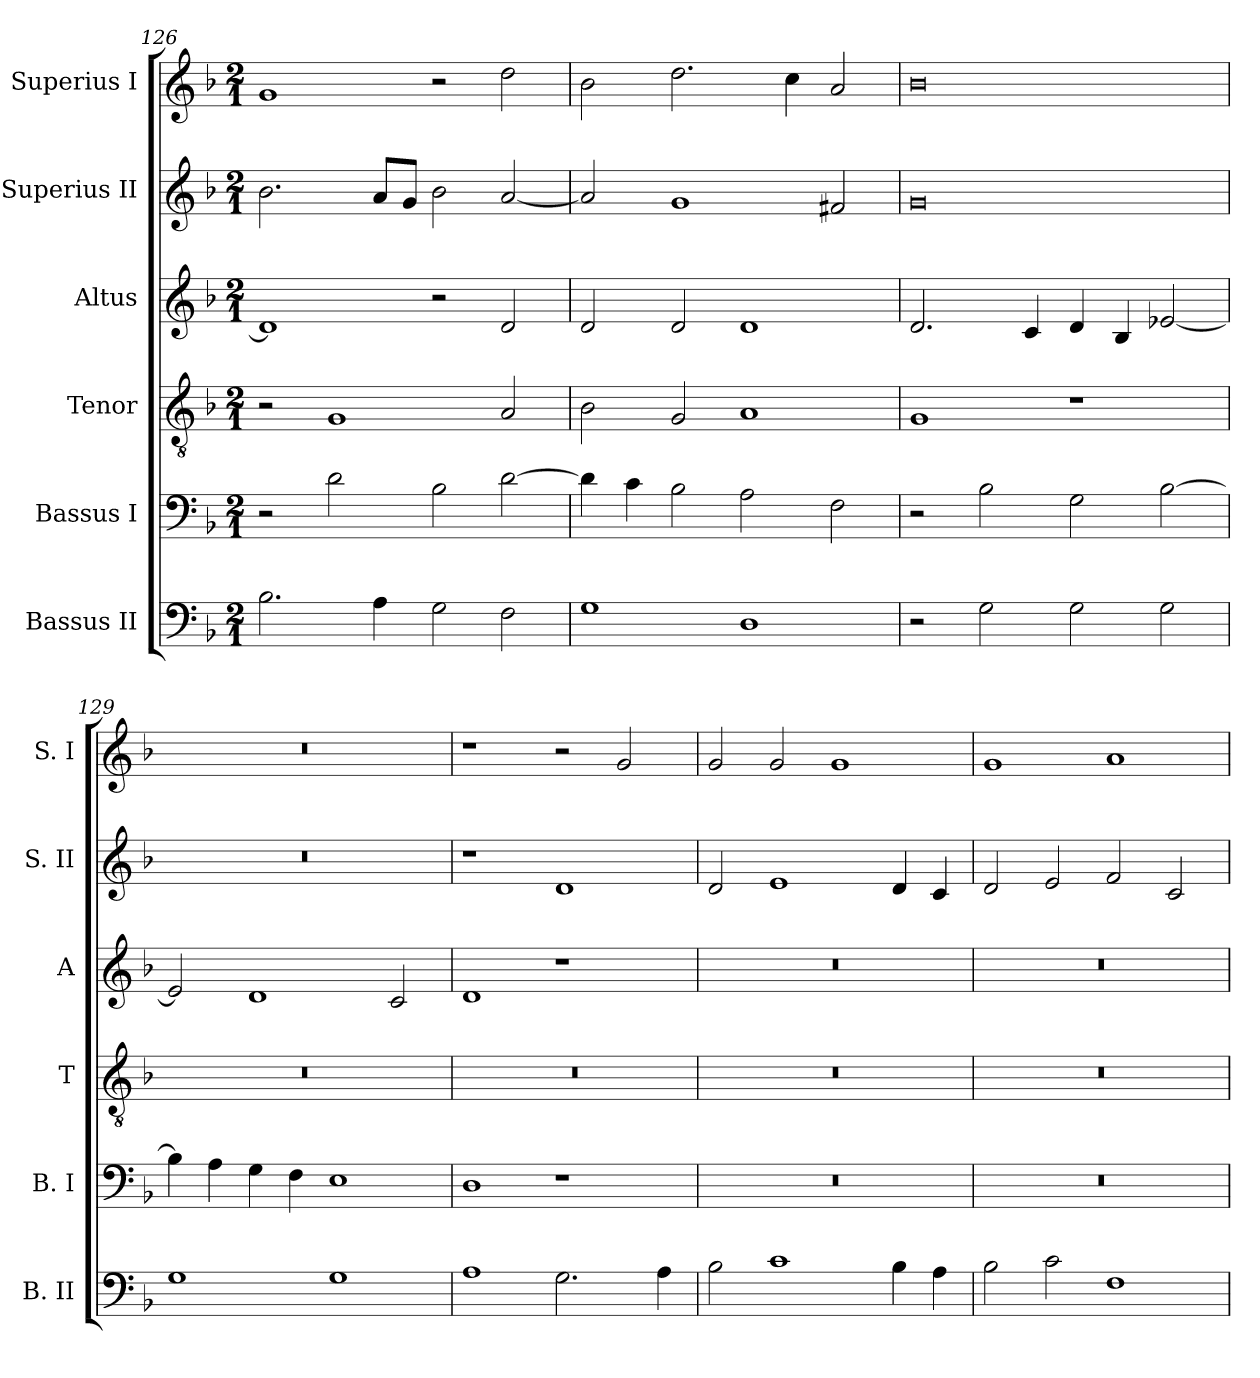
**kern	**kern	**kern	**kern	**kern	**kern
*part6	*part5	*part4	*part3	*part2	*part1
*staff6	*staff5	*staff4	*staff3	*staff2	*staff1
*I"Bassus II	*I"Bassus I	*I"Tenor	*I"Altus	*I"Superius II	*I"Superius I
*I'B. II	*I'B. I	*I'T	*I'A	*I'S. II	*I'S. I
*clefF4	*clefF4	*clefGv2	*clefG2	*clefG2	*clefG2
*k[b-]	*k[b-]	*k[b-]	*k[b-]	*k[b-]	*k[b-]
*F:	*F:	*F:	*F:	*F:	*F:
*M2/1	*M2/1	*M2/1	*M2/1	*M2/1	*M2/1
=126	=126	=126	=126	=126	=126
2.B-	2r	2r	1d]	2.b-	1g
.	2d	1G	.	.	.
4A	.	.	.	8aL	.
.	.	.	.	8gJ	.
2G	2B-	.	2r	2b-	2r
2F	[2d	2A	2d	[2a	2dd
=127	=127	=127	=127	=127	=127
1G	4d]	2B-	2d	2a]	2b-
.	4c	.	.	.	.
.	2B-	2G	2d	1g	2.dd
1D	2A	1A	1d	.	.
.	.	.	.	.	4cc
.	2F	.	.	2f#X	2a
=128	=128	=128	=128	=128	=128
2r	2r	1G	2.d	0g	0b-
2G	2B-	.	.	.	.
.	.	.	4c	.	.
2G	2G	1r	4d	.	.
.	.	.	4B-	.	.
2G	[2B-	.	[2e-X	.	.
=129	=129	=129	=129	=129	=129
1G	4B-]	0r	2e-]	0r	0r
.	4A	.	.	.	.
.	4G	.	1d	.	.
.	4F	.	.	.	.
1G	1E	.	.	.	.
.	.	.	2c	.	.
=130	=130	=130	=130	=130	=130
1A	1D	0r	1d	1r	1r
2.G	1r	.	1r	1d	2r
.	.	.	.	.	2g
4A	.	.	.	.	.
=131	=131	=131	=131	=131	=131
2B-	0r	0r	0r	2d	2g
1c	.	.	.	1e	2g
.	.	.	.	.	1g
4B-	.	.	.	4d	.
4A	.	.	.	4c	.
=132	=132	=132	=132	=132	=132
2B-	0r	0r	0r	2d	1g
2c	.	.	.	2e	.
1F	.	.	.	2f	1a
.	.	.	.	2c	.
=	=	=	=	=	=
*-	*-	*-	*-	*-	*-
